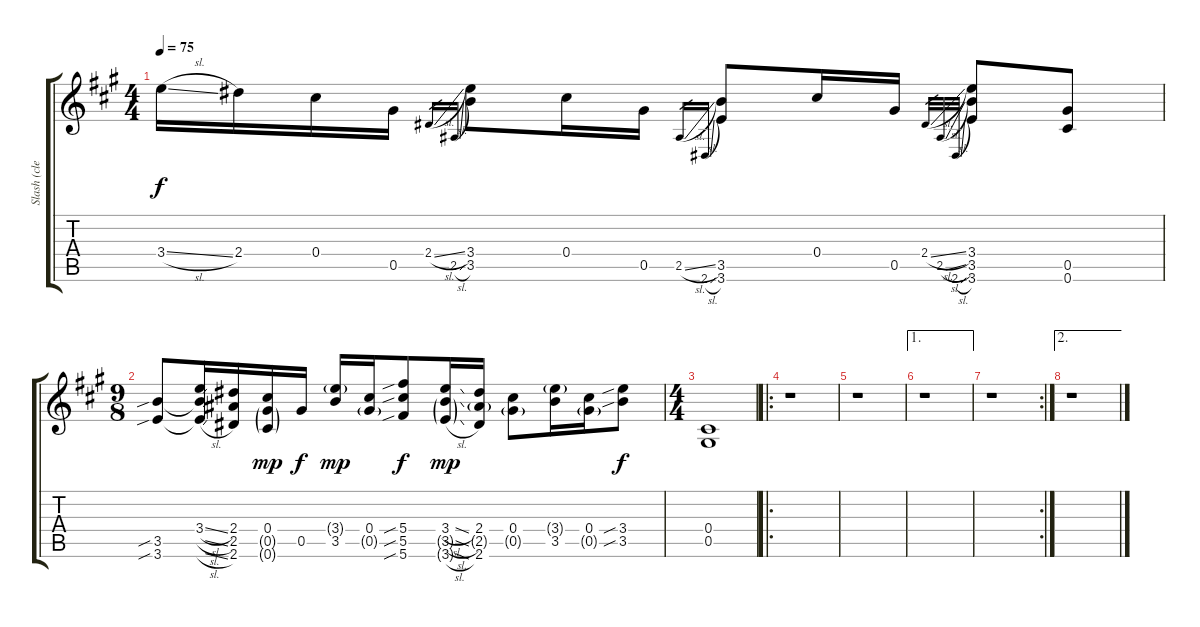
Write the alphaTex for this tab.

\track ("Slash (clean)" "Slash (cle") {instrument electricguitarclean}
\staff {score tabs}
\tuning (Db4 Ab3 F3 Db3 Ab2 Db2) {hide}
\ts (4 4)
\tempo 75
\clef g2
\ks a
3.4{sl}.16{ot 8vb dy f} 2.4.16{ot 8vb} 0.4.16{ot 8vb} 0.5.16{ot 8vb} 2.4{sl}.16{gr} 2.5{sl}.16{gr} (3.4 3.5).8{ot 8vb} 0.4.16{ot 8vb} 0.5.16{ot 8vb} 2.5{sl}.16{gr} 2.6{sl}.16{gr} (3.5 3.6).8{ot 8vb} 0.4.16{ot 8vb} 0.5.16{ot 8vb} 2.4{sl}.32{gr} 2.5{sl}.32{gr} 2.6{sl}.32{gr} (3.4 3.5 3.6).8{ot 8vb} (0.5 0.6).8{ot 8vb} |
\ts (9 8)
(3.5{sib} 3.6{sib}).8{ot 8vb} (3.4{sl} 3.5{sl t} 3.6{sl t}).16{ot 8vb} (2.4 2.5 2.6).16{ot 8vb} (0.4 0.5{g} 0.6{g}).16{ot 8vb dy mp} 0.5.16{ot 8vb dy f} (3.4{g} 3.5).16{ot 8vb dy mp} (0.4 0.5{g}).16{ot 8vb} (5.4{sib} 5.5{sib} 5.6{sib}).8{ot 8vb dy f} (3.4{sl} 3.5{sl g} 3.6{sl g}).16{ot 8vb dy mp} (2.4 2.5{g} 2.6).16{ot 8vb} (0.4 0.5{g}).8{ot 8vb} (3.4{g} 3.5).16{ot 8vb} (0.4 0.5{g}).16{ot 8vb} (3.4{sib} 3.5{sib}).8{ot 8vb dy f} |
\ts (4 4)
(0.4 0.5).1 |
\ro
r.1 |
r.1 |
\ae 1
r.1 |
\rc 2
r.1 |
\ae 2
r.1
